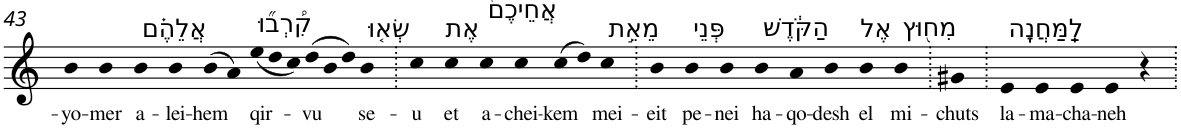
**kern	**text
*part1	*part1
*staff1	*staff1
*I"Piano	*
*I'Pno	*
!!LO:PB:g=z
*clefG2	*
*k[]	*
=43	=43
!	!LO:LY:b
4b	-yo-
!	!LO:LY:b
4b	-mer
!LO:TX:a:t=אֲלֵהֶ֗ם	!
!	!LO:LY:b
4b	a-
!	!LO:LY:b
4b	-lei-
!	!LO:LY:b
(>8b	-hem
8a)	.
*Xtuplet	*
!LO:TX:a:t=קִ֠רְב֞וּ	!
!	!LO:LY:b
(<12ee	qir-
12dd	.
12cc)	.
!	!LO:LY:b
(>12dd	-vu
12b	.
12dd)	.
!LO:TX:a:t=שְׂא֤וּ	!
!	!LO:LY:b
4b	se-
=44.	=44.
!	!LO:LY:b
4cc	-u
!LO:TX:a:t=אֶת	!
!	!LO:LY:b
4cc	et
!LO:TX:a:t=אֲחֵיכֶם֙	!
!	!LO:LY:b
4cc	a-
!	!LO:LY:b
4cc	-chei-
!	!LO:LY:b
(>8cc	-kem
8dd)	.
!LO:TX:a:t=מֵאֵ֣ת	!
!	!LO:LY:b
4cc	mei-
=45.	=45.
!	!LO:LY:b
4b	-eit
!LO:TX:a:t=פְּנֵי	!
!	!LO:LY:b
4b	pe-
!	!LO:LY:b
4b	-nei
!LO:TX:a:t=הַקֹּ֔דֶשׁ	!
!	!LO:LY:b
4b	ha-
!	!LO:LY:b
4a	-qo-
!	!LO:LY:b
4b	-desh
!LO:TX:a:t=אֶל	!
!	!LO:LY:b
4b	el
!LO:TX:a:t=מִח֖וּץ	!
!	!LO:LY:b
4b	mi-
=46.	=46.
!	!LO:LY:b
4g#X	-chuts
=47.	=47.
!LO:TX:a:t=לַֽמַּחֲנֶֽה	!
!	!LO:LY:b
4e	la-
!	!LO:LY:b
4e	-ma-
!	!LO:LY:b
4e	-cha-
!	!LO:LY:b
4e	-neh
4r	.
=.	=.
*-	*-
